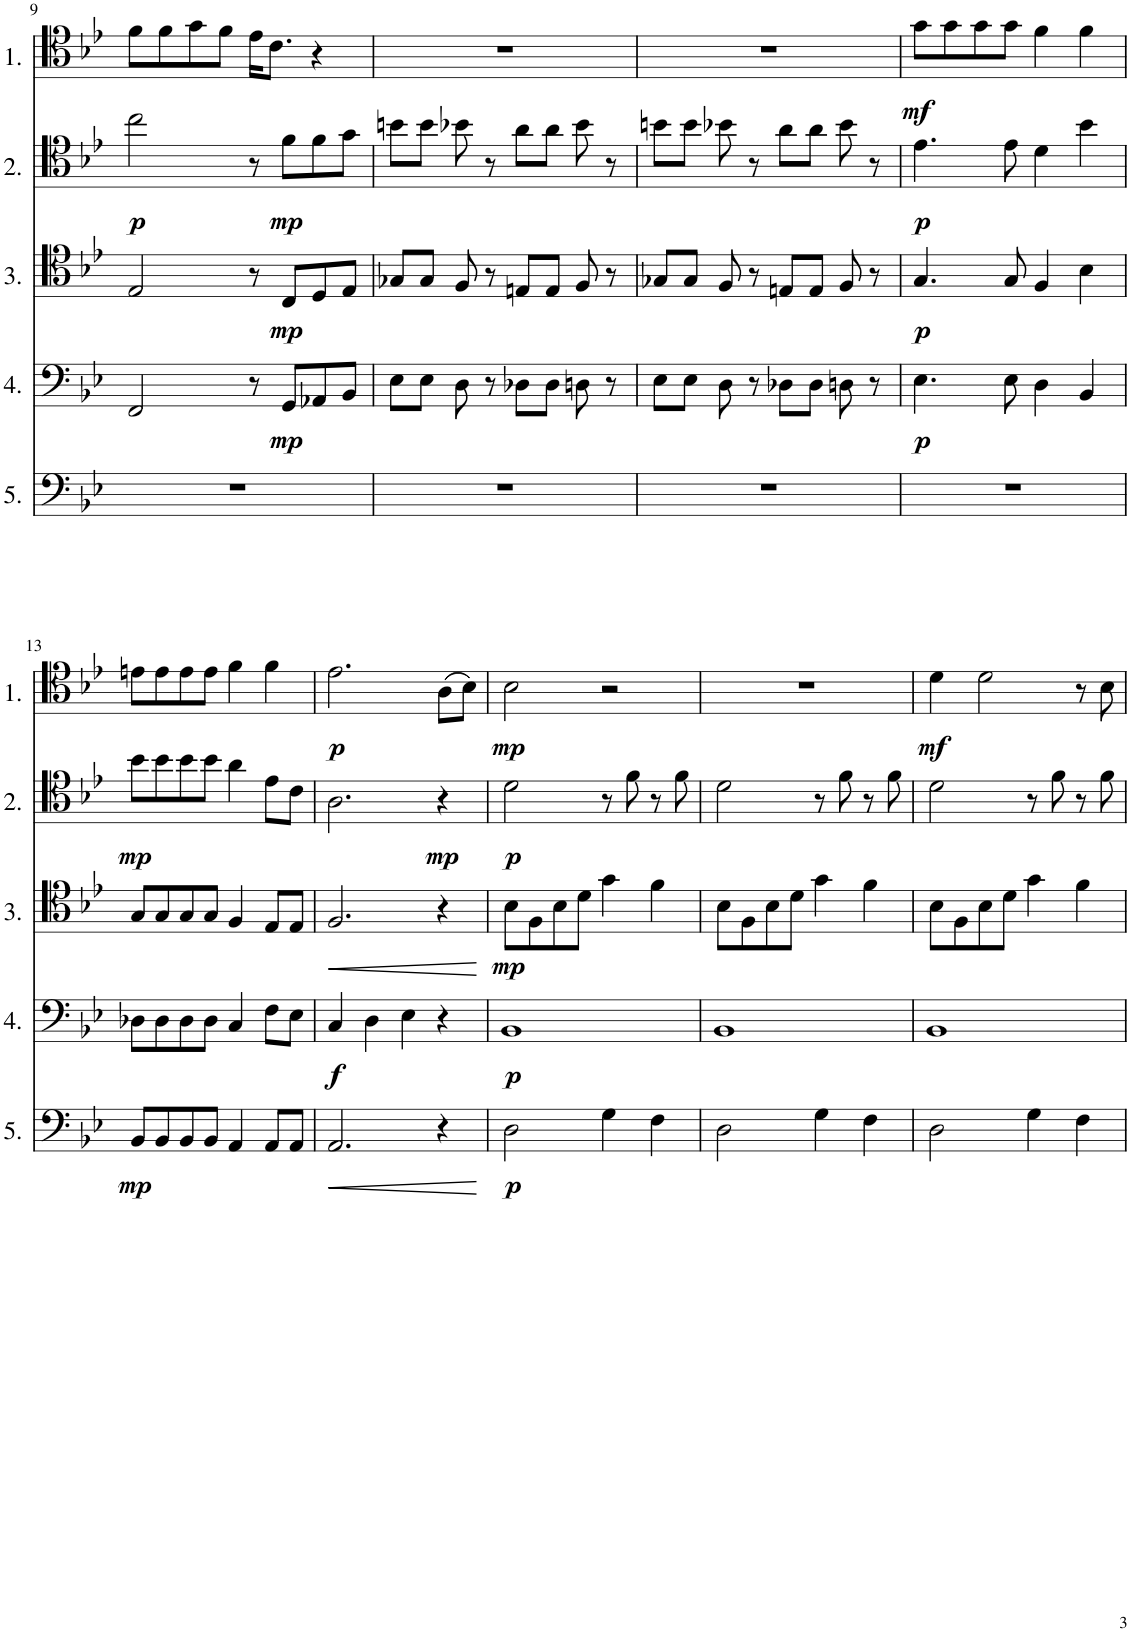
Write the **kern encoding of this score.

**kern	**dynam	**kern	**dynam	**kern	**dynam	**kern	**dynam	**kern	**dynam
*part5	*part5	*part4	*part4	*part3	*part3	*part2	*part2	*part1	*part1
*staff5	*staff5	*staff4	*staff4	*staff3	*staff3	*staff2	*staff2	*staff1	*staff1
*I"Cello 5	*	*I"Cello 4	*	*I"Cello 3	*	*I"Cello 2	*	*I"Cello 1	*
!!LO:PB:g=z
*clefF4	*	*clefF4	*	*clefC4	*	*clefC4	*	*clefC4	*
*k[b-e-]	*	*k[b-e-]	*	*k[b-e-]	*	*k[b-e-]	*	*k[b-e-]	*
*M4/4	*	*M4/4	*	*M4/4	*	*M4/4	*	*M4/4	*
=9	=9	=9	=9	=9	=9	=9	=9	=9	=9
!	!	!	!	!	!	!	!LO:DY:b	!	!
1r	.	2FF/	.	2E-/	.	2cc\	p	8f\L	.
.	.	.	.	.	.	.	.	8f\	.
.	.	.	.	.	.	.	.	8g\	.
.	.	.	.	.	.	.	.	8f\J	.
.	.	8r	.	8r	.	8r	.	16e-\KL	.
.	.	.	.	.	.	.	.	8.c\J	.
!	!	!	!LO:DY:b	!	!LO:DY:b	!	!LO:DY:b	!	!
.	.	8GG/L	mp	8C/L	mp	8f\L	mp	.	.
.	.	8AA-X/	.	8D/	.	8f\	.	4r	.
.	.	8BB-/J	.	8E-/J	.	8g\J	.	.	.
=10	=10	=10	=10	=10	=10	=10	=10	=10	=10
1r	.	8E-\L	.	8G-X/L	.	8bn\L	.	1r	.
.	.	8E-\J	.	8G-/J	.	8b\J	.	.	.
.	.	8D\	.	8F/	.	8b-X\	.	.	.
.	.	8r	.	8r	.	8r	.	.	.
.	.	8D-X\L	.	8En/L	.	8a\L	.	.	.
.	.	8D-\J	.	8E/J	.	8a\J	.	.	.
.	.	8Dn\	.	8F/	.	8b-\	.	.	.
.	.	8r	.	8r	.	8r	.	.	.
=11	=11	=11	=11	=11	=11	=11	=11	=11	=11
1r	.	8E-\L	.	8G-X/L	.	8bn\L	.	1r	.
.	.	8E-\J	.	8G-/J	.	8b\J	.	.	.
.	.	8D\	.	8F/	.	8b-X\	.	.	.
.	.	8r	.	8r	.	8r	.	.	.
.	.	8D-X\L	.	8En/L	.	8a\L	.	.	.
.	.	8D-\J	.	8E/J	.	8a\J	.	.	.
.	.	8Dn\	.	8F/	.	8b-\	.	.	.
.	.	8r	.	8r	.	8r	.	.	.
=12	=12	=12	=12	=12	=12	=12	=12	=12	=12
!	!	!	!LO:DY:b	!	!LO:DY:b	!	!LO:DY:b	!	!LO:DY:b
1r	.	4.E-\	p	4.G/	p	4.e-\	p	8g\L	mf
.	.	.	.	.	.	.	.	8g\	.
.	.	.	.	.	.	.	.	8g\	.
.	.	8E-\	.	8G/	.	8e-\	.	8g\J	.
.	.	4D\	.	4F/	.	4d\	.	4f\	.
.	.	4BB-/	.	4B-\	.	4b-\	.	4f\	.
!!LO:LB:g=z
=13	=13	=13	=13	=13	=13	=13	=13	=13	=13
!	!LO:DY:b	!	!	!	!	!	!LO:DY:b	!	!
8BB-/L	mp	8D-X\L	.	8G/L	.	8b-\L	mp	8en\L	.
8BB-/	.	8D-\	.	8G/	.	8b-\	.	8e\	.
8BB-/	.	8D-\	.	8G/	.	8b-\	.	8e\	.
8BB-/J	.	8D-\J	.	8G/J	.	8b-\J	.	8e\J	.
4AA/	.	4C/	.	4F/	.	4a\	.	4f\	.
8AA/L	.	8F\L	.	8E-/L	.	8e-\L	.	4f\	.
8AA/J	.	8E-\J	.	8E-/J	.	8c\J	.	.	.
=14	=14	=14	=14	=14	=14	=14	=14	=14	=14
!	!LO:HP:b	!	!LO:DY:b	!	!LO:HP:b	!	!	!	!LO:DY:b
2.AA/	<	4C/	f	2.F/	<	2.A\	.	2.e-\	p
.	.	4D\	.	.	.	.	.	.	.
.	.	4E-\	.	.	.	.	.	.	.
!	!	!	!	!	!	!	!LO:DY:b	!	!
4r	.	4r	.	4r	.	4r	mp	(8A\L	.
.	.	.	.	.	.	.	.	8B-\J)	.
.	[	.	.	.	[	.	.	.	.
=15	=15	=15	=15	=15	=15	=15	=15	=15	=15
!	!LO:DY:b	!	!LO:DY:b	!	!LO:DY:b	!	!LO:DY:b	!	!LO:DY:b
2D\	p	1BB-	p	8B-\L	mp	2d\	p	2B-\	mp
.	.	.	.	8F\	.	.	.	.	.
.	.	.	.	8B-\	.	.	.	.	.
.	.	.	.	8d\J	.	.	.	.	.
4G\	.	.	.	4g\	.	8r	.	2r	.
.	.	.	.	.	.	8f\	.	.	.
4F\	.	.	.	4f\	.	8r	.	.	.
.	.	.	.	.	.	8f\	.	.	.
=16	=16	=16	=16	=16	=16	=16	=16	=16	=16
2D\	.	1BB-	.	8B-\L	.	2d\	.	1r	.
.	.	.	.	8F\	.	.	.	.	.
.	.	.	.	8B-\	.	.	.	.	.
.	.	.	.	8d\J	.	.	.	.	.
4G\	.	.	.	4g\	.	8r	.	.	.
.	.	.	.	.	.	8f\	.	.	.
4F\	.	.	.	4f\	.	8r	.	.	.
.	.	.	.	.	.	8f\	.	.	.
=17	=17	=17	=17	=17	=17	=17	=17	=17	=17
!	!	!	!	!	!	!	!	!	!LO:DY:b
2D\	.	1BB-	.	8B-\L	.	2d\	.	4d\	mf
.	.	.	.	8F\	.	.	.	.	.
.	.	.	.	8B-\	.	.	.	2d\	.
.	.	.	.	8d\J	.	.	.	.	.
4G\	.	.	.	4g\	.	8r	.	.	.
.	.	.	.	.	.	8f\	.	.	.
4F\	.	.	.	4f\	.	8r	.	8r	.
.	.	.	.	.	.	8f\	.	8B-\	.
=	=	=	=	=	=	=	=	=	=
*-	*-	*-	*-	*-	*-	*-	*-	*-	*-
